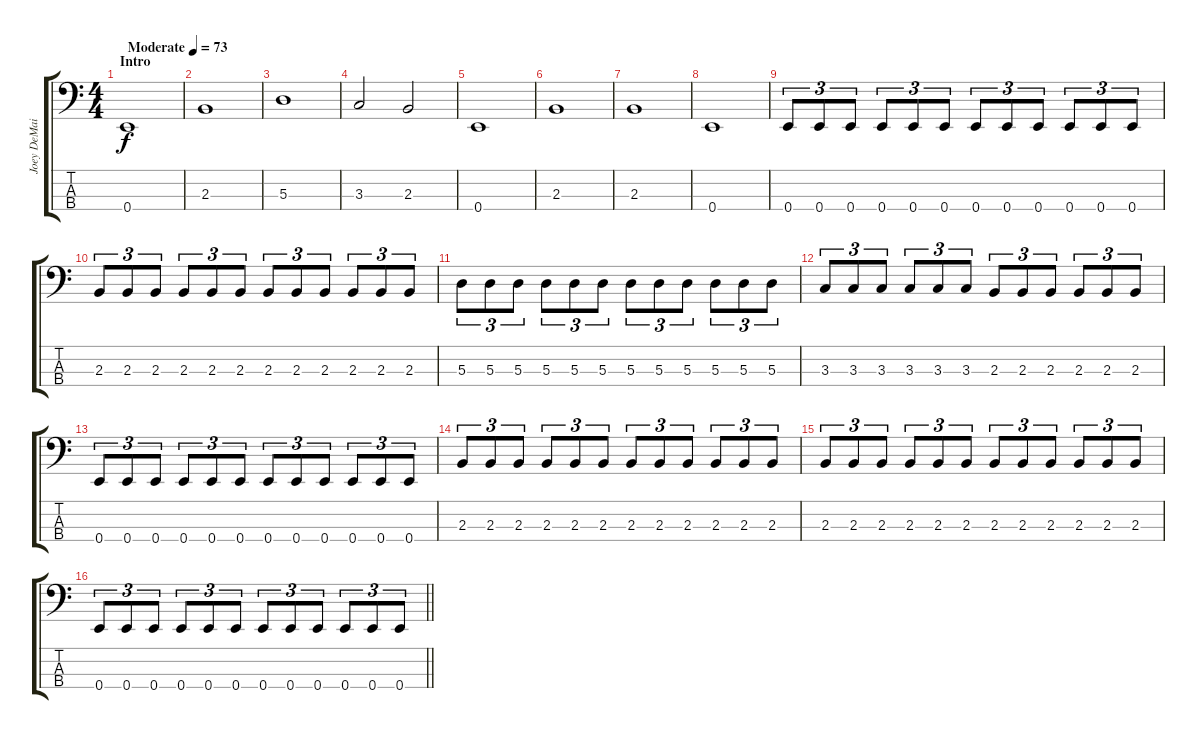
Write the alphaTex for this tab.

\track ("Joey DeMaio" "Joey DeMai") {instrument electricbasspick}
\staff {score tabs}
\tuning (G2 D2 A1 E1) {hide}
\ts (4 4)
\section ("" "Intro")
\tempo (73 "Moderate")
\clef f4
\ks c
0.4.1{dy f instrument electricbasspick} |
2.3.1 |
5.3.1 |
3.3.2 2.3.2 |
0.4.1 |
2.3.1 |
2.3.1 |
0.4.1 |
0.4.8{tu (3 2)} 0.4.8{tu (3 2)} 0.4.8{tu (3 2)} 0.4.8{tu (3 2)} 0.4.8{tu (3 2)} 0.4.8{tu (3 2)} 0.4.8{tu (3 2)} 0.4.8{tu (3 2)} 0.4.8{tu (3 2)} 0.4.8{tu (3 2)} 0.4.8{tu (3 2)} 0.4.8{tu (3 2)} |
2.3.8{tu (3 2)} 2.3.8{tu (3 2)} 2.3.8{tu (3 2)} 2.3.8{tu (3 2)} 2.3.8{tu (3 2)} 2.3.8{tu (3 2)} 2.3.8{tu (3 2)} 2.3.8{tu (3 2)} 2.3.8{tu (3 2)} 2.3.8{tu (3 2)} 2.3.8{tu (3 2)} 2.3.8{tu (3 2)} |
5.3.8{tu (3 2)} 5.3.8{tu (3 2)} 5.3.8{tu (3 2)} 5.3.8{tu (3 2)} 5.3.8{tu (3 2)} 5.3.8{tu (3 2)} 5.3.8{tu (3 2)} 5.3.8{tu (3 2)} 5.3.8{tu (3 2)} 5.3.8{tu (3 2)} 5.3.8{tu (3 2)} 5.3.8{tu (3 2)} |
3.3.8{tu (3 2)} 3.3.8{tu (3 2)} 3.3.8{tu (3 2)} 3.3.8{tu (3 2)} 3.3.8{tu (3 2)} 3.3.8{tu (3 2)} 2.3.8{tu (3 2)} 2.3.8{tu (3 2)} 2.3.8{tu (3 2)} 2.3.8{tu (3 2)} 2.3.8{tu (3 2)} 2.3.8{tu (3 2)} |
0.4.8{tu (3 2)} 0.4.8{tu (3 2)} 0.4.8{tu (3 2)} 0.4.8{tu (3 2)} 0.4.8{tu (3 2)} 0.4.8{tu (3 2)} 0.4.8{tu (3 2)} 0.4.8{tu (3 2)} 0.4.8{tu (3 2)} 0.4.8{tu (3 2)} 0.4.8{tu (3 2)} 0.4.8{tu (3 2)} |
2.3.8{tu (3 2)} 2.3.8{tu (3 2)} 2.3.8{tu (3 2)} 2.3.8{tu (3 2)} 2.3.8{tu (3 2)} 2.3.8{tu (3 2)} 2.3.8{tu (3 2)} 2.3.8{tu (3 2)} 2.3.8{tu (3 2)} 2.3.8{tu (3 2)} 2.3.8{tu (3 2)} 2.3.8{tu (3 2)} |
2.3.8{tu (3 2)} 2.3.8{tu (3 2)} 2.3.8{tu (3 2)} 2.3.8{tu (3 2)} 2.3.8{tu (3 2)} 2.3.8{tu (3 2)} 2.3.8{tu (3 2)} 2.3.8{tu (3 2)} 2.3.8{tu (3 2)} 2.3.8{tu (3 2)} 2.3.8{tu (3 2)} 2.3.8{tu (3 2)} |
\barLineRight lightlight
0.4.8{tu (3 2)} 0.4.8{tu (3 2)} 0.4.8{tu (3 2)} 0.4.8{tu (3 2)} 0.4.8{tu (3 2)} 0.4.8{tu (3 2)} 0.4.8{tu (3 2)} 0.4.8{tu (3 2)} 0.4.8{tu (3 2)} 0.4.8{tu (3 2)} 0.4.8{tu (3 2)} 0.4.8{tu (3 2)}
